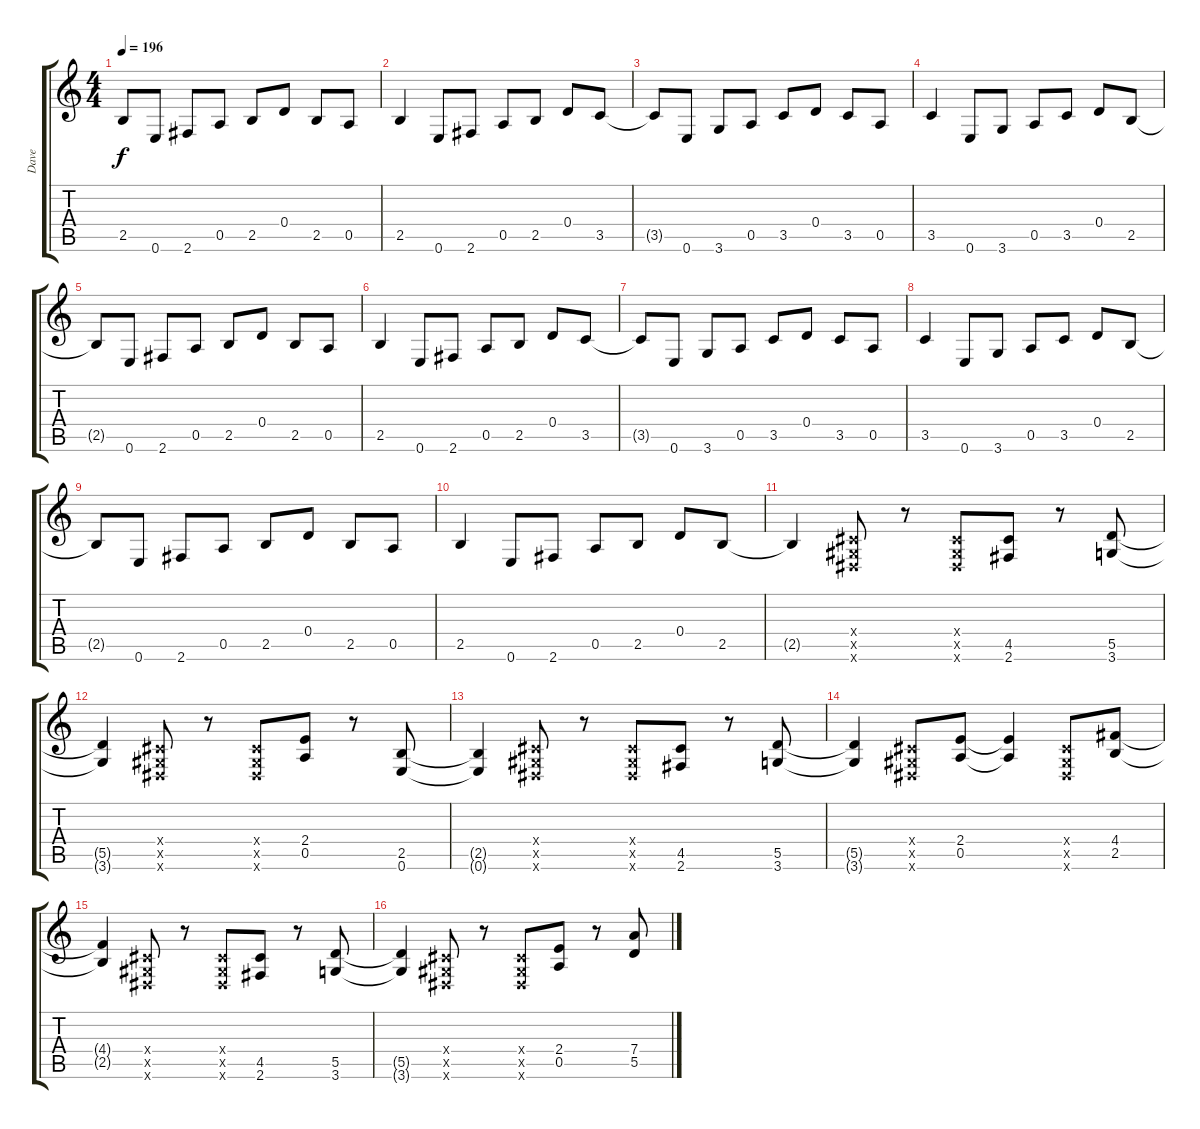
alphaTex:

\track ("Dave" "Dave") {instrument distortionguitar}
\staff {score tabs}
\tuning (E4 B3 G3 D3 A2 E2) {hide}
\ts (4 4)
\tempo 196
\clef g2
\ks c
2.5{t}.8{dy f} 0.6.8 2.6.8 0.5.8 2.5.8 0.4.8 2.5.8 0.5.8 |
2.5.4 0.6.8 2.6.8 0.5.8 2.5.8 0.4.8 3.5.8 |
3.5{t}.8 0.6.8 3.6.8 0.5.8 3.5.8 0.4.8 3.5.8 0.5.8 |
3.5.4 0.6.8 3.6.8 0.5.8 3.5.8 0.4.8 2.5.8 |
2.5{t}.8 0.6.8 2.6.8 0.5.8 2.5.8 0.4.8 2.5.8 0.5.8 |
2.5.4 0.6.8 2.6.8 0.5.8 2.5.8 0.4.8 3.5.8 |
3.5{t}.8 0.6.8 3.6.8 0.5.8 3.5.8 0.4.8 3.5.8 0.5.8 |
3.5.4 0.6.8 3.6.8 0.5.8 3.5.8 0.4.8 2.5.8 |
2.5{t}.8 0.6.8 2.6.8 0.5.8 2.5.8 0.4.8 2.5.8 0.5.8 |
2.5.4 0.6.8 2.6.8 0.5.8 2.5.8 0.4.8 2.5.8 |
2.5{t}.4 (-1.4{x} -1.5{x} -1.6{x}).8 r.8 (-1.4{x} -1.5{x} -1.6{x}).8 (4.5 2.6).8 r.8 (5.5 3.6).8 |
(5.5{t} 3.6{t}).4 (-1.4{x} -1.5{x} -1.6{x}).8 r.8 (-1.4{x} -1.5{x} -1.6{x}).8 (2.4 0.5).8 r.8 (2.5 0.6).8 |
(2.5{t} 0.6{t}).4 (-1.4{x} -1.5{x} -1.6{x}).8 r.8 (-1.4{x} -1.5{x} -1.6{x}).8 (4.5 2.6).8 r.8 (5.5 3.6).8 |
(5.5{t} 3.6{t}).4 (-1.4{x} -1.5{x} -1.6{x}).8 (2.4 0.5).8 (2.4{t} 0.5{t}).4 (-1.4{x} -1.5{x} -1.6{x}).8 (4.4 2.5).8 |
(4.4{t} 2.5{t}).4 (-1.4{x} -1.5{x} -1.6{x}).8 r.8 (-1.4{x} -1.5{x} -1.6{x}).8 (4.5 2.6).8 r.8 (5.5 3.6).8 |
(5.5{t} 3.6{t}).4 (-1.4{x} -1.5{x} -1.6{x}).8 r.8 (-1.4{x} -1.5{x} -1.6{x}).8 (2.4 0.5).8 r.8 (7.4 5.5).8
